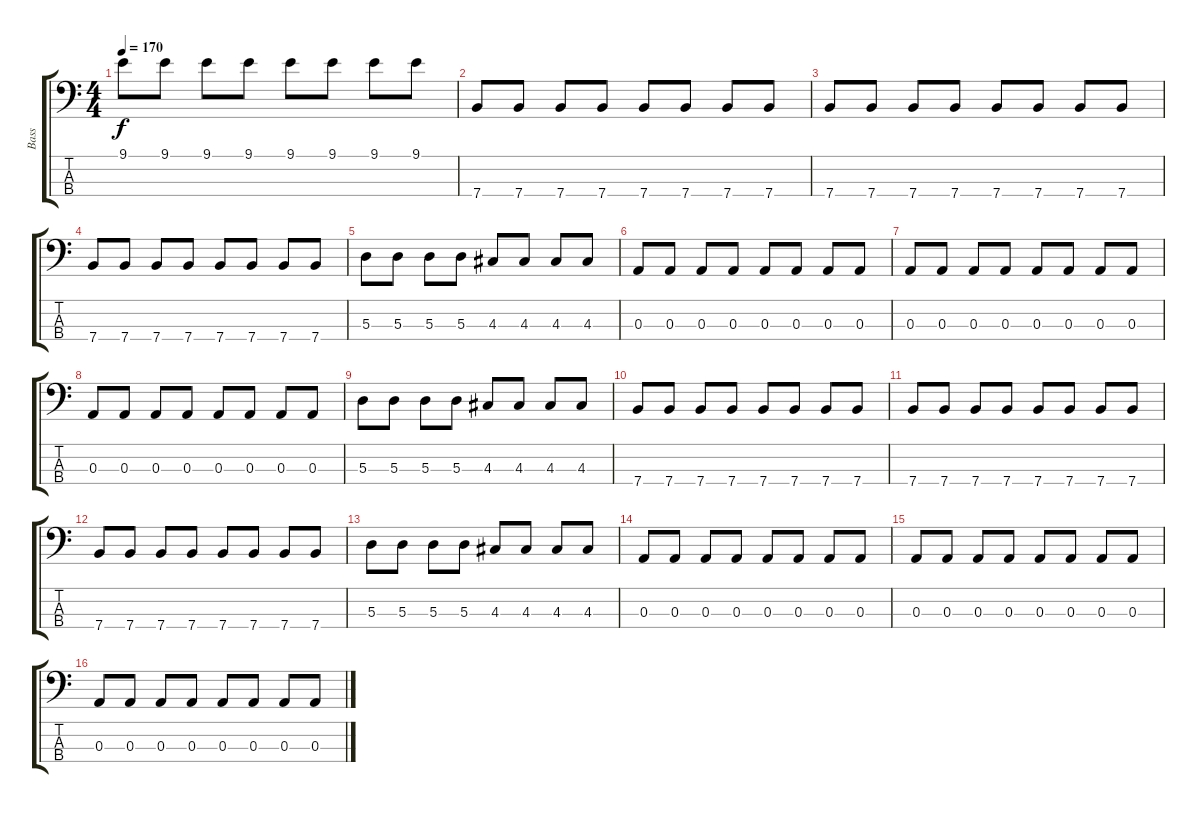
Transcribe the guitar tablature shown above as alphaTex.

\track ("Bass" "Bass") {instrument electricbassfinger}
\staff {score tabs}
\tuning (G2 D2 A1 E1) {hide}
\ts (4 4)
\tempo 170
\clef f4
\ks c
9.1.8{dy f} 9.1.8 9.1.8 9.1.8 9.1.8 9.1.8 9.1.8 9.1.8 |
7.4.8 7.4.8 7.4.8 7.4.8 7.4.8 7.4.8 7.4.8 7.4.8 |
7.4.8 7.4.8 7.4.8 7.4.8 7.4.8 7.4.8 7.4.8 7.4.8 |
7.4.8 7.4.8 7.4.8 7.4.8 7.4.8 7.4.8 7.4.8 7.4.8 |
5.3.8 5.3.8 5.3.8 5.3.8 4.3.8 4.3.8 4.3.8 4.3.8 |
0.3.8 0.3.8 0.3.8 0.3.8 0.3.8 0.3.8 0.3.8 0.3.8 |
0.3.8 0.3.8 0.3.8 0.3.8 0.3.8 0.3.8 0.3.8 0.3.8 |
0.3.8 0.3.8 0.3.8 0.3.8 0.3.8 0.3.8 0.3.8 0.3.8 |
5.3.8 5.3.8 5.3.8 5.3.8 4.3.8 4.3.8 4.3.8 4.3.8 |
7.4.8 7.4.8 7.4.8 7.4.8 7.4.8 7.4.8 7.4.8 7.4.8 |
7.4.8 7.4.8 7.4.8 7.4.8 7.4.8 7.4.8 7.4.8 7.4.8 |
7.4.8 7.4.8 7.4.8 7.4.8 7.4.8 7.4.8 7.4.8 7.4.8 |
5.3.8 5.3.8 5.3.8 5.3.8 4.3.8 4.3.8 4.3.8 4.3.8 |
0.3.8 0.3.8 0.3.8 0.3.8 0.3.8 0.3.8 0.3.8 0.3.8 |
0.3.8 0.3.8 0.3.8 0.3.8 0.3.8 0.3.8 0.3.8 0.3.8 |
0.3.8 0.3.8 0.3.8 0.3.8 0.3.8 0.3.8 0.3.8 0.3.8
